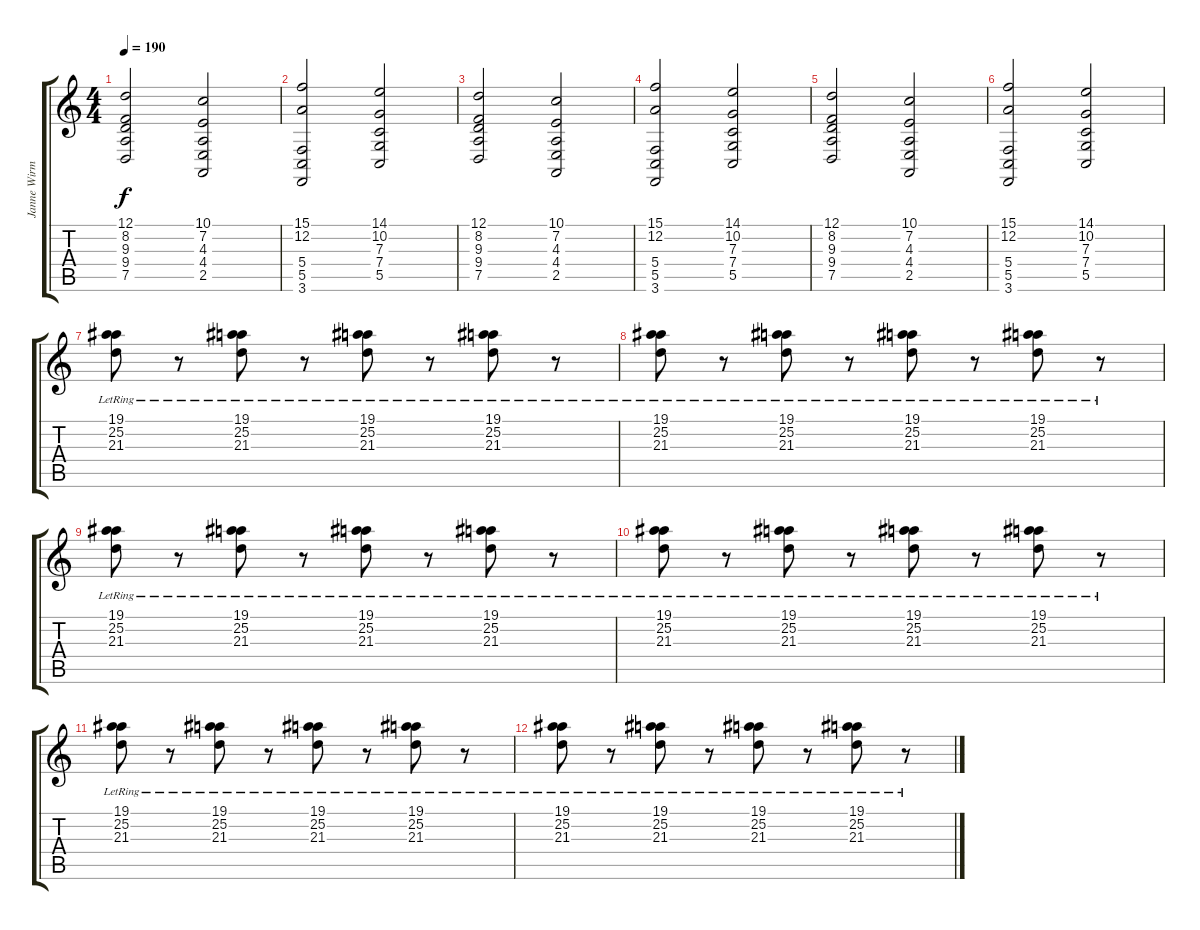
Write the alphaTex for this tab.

\track ("Janne Wirman" "Janne Wirm") {instrument stringensemble1}
\staff {score tabs}
\tuning (D4 A3 F3 C3 G2 D2) {hide}
\ts (4 4)
\tempo 190
\clef g2
\ks c
(12.1 8.2 9.3 9.4 7.5).2{dy f} (10.1 7.2 4.3 4.4 2.5).2 |
(15.1 12.2 5.4 5.5 3.6).2 (14.1 10.2 7.3 7.4 5.5).2 |
(12.1 8.2 9.3 9.4 7.5).2 (10.1 7.2 4.3 4.4 2.5).2 |
(15.1 12.2 5.4 5.5 3.6).2 (14.1 10.2 7.3 7.4 5.5).2 |
(12.1 8.2 9.3 9.4 7.5).2 (10.1 7.2 4.3 4.4 2.5).2 |
(15.1 12.2 5.4 5.5 3.6).2 (14.1 10.2 7.3 7.4 5.5).2 |
(19.1{lr} 25.2{lr} 21.3{lr}).8 r.8 (19.1{lr} 25.2{lr} 21.3{lr}).8 r.8 (19.1{lr} 25.2{lr} 21.3{lr}).8 r.8 (19.1{lr} 25.2{lr} 21.3{lr}).8 r.8 |
(19.1{lr} 25.2{lr} 21.3{lr}).8 r.8 (19.1{lr} 25.2{lr} 21.3{lr}).8 r.8 (19.1{lr} 25.2{lr} 21.3{lr}).8 r.8 (19.1{lr} 25.2{lr} 21.3{lr}).8 r.8 |
(19.1{lr} 25.2{lr} 21.3{lr}).8 r.8 (19.1{lr} 25.2{lr} 21.3{lr}).8 r.8 (19.1{lr} 25.2{lr} 21.3{lr}).8 r.8 (19.1{lr} 25.2{lr} 21.3{lr}).8 r.8 |
(19.1{lr} 25.2{lr} 21.3{lr}).8 r.8 (19.1{lr} 25.2{lr} 21.3{lr}).8 r.8 (19.1{lr} 25.2{lr} 21.3{lr}).8 r.8 (19.1{lr} 25.2{lr} 21.3{lr}).8 r.8 |
(19.1{lr} 25.2{lr} 21.3{lr}).8 r.8 (19.1{lr} 25.2{lr} 21.3{lr}).8 r.8 (19.1{lr} 25.2{lr} 21.3{lr}).8 r.8 (19.1{lr} 25.2{lr} 21.3{lr}).8 r.8 |
(19.1{lr} 25.2{lr} 21.3{lr}).8 r.8 (19.1{lr} 25.2{lr} 21.3{lr}).8 r.8 (19.1{lr} 25.2{lr} 21.3{lr}).8 r.8 (19.1{lr} 25.2{lr} 21.3{lr}).8 r.8
